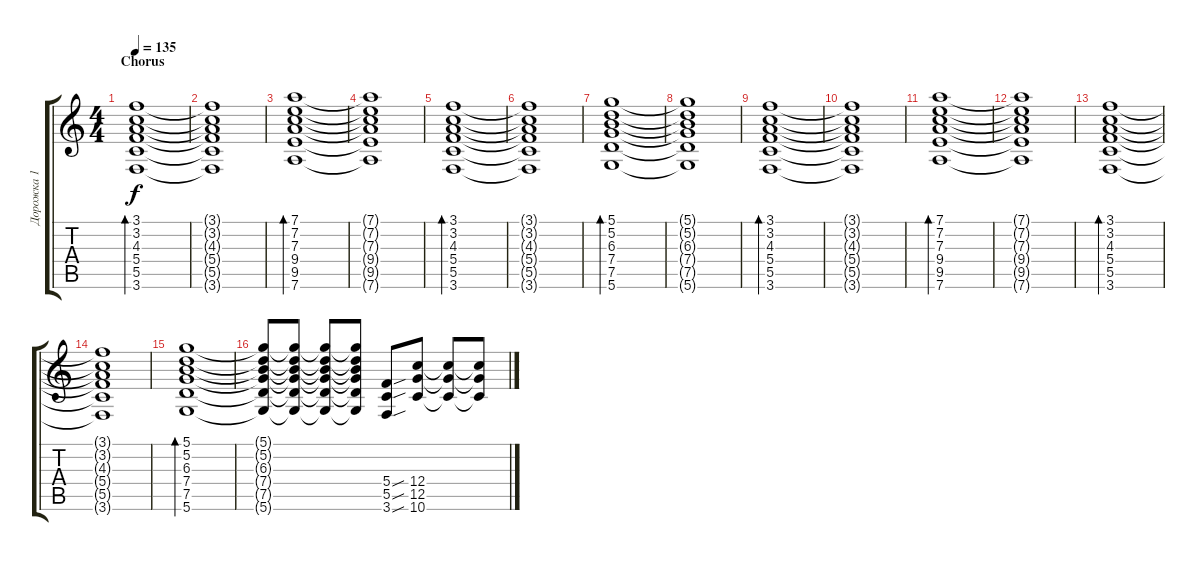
\track ("Дорожка 1" "Дорожка 1") {instrument electricguitarclean}
\staff {score tabs}
\tuning (D4 A3 F3 C3 G2 D2) {hide}
\ts (4 4)
\section ("" "Chorus")
\tempo 135
\clef g2
\ks c
(3.1 3.2 4.3 5.4 5.5 3.6).1{bd 120 dy f} |
(3.1{t} 3.2{t} 4.3{t} 5.4{t} 5.5{t} 3.6{t}).1 |
(7.1 7.2 7.3 9.4 9.5 7.6).1{bd 120} |
(7.1{t} 7.2{t} 7.3{t} 9.4{t} 9.5{t} 7.6{t}).1 |
(3.1 3.2 4.3 5.4 5.5 3.6).1{bd 120} |
(3.1{t} 3.2{t} 4.3{t} 5.4{t} 5.5{t} 3.6{t}).1 |
(5.1 5.2 6.3 7.4 7.5 5.6).1{bd 120} |
(5.1{t} 5.2{t} 6.3{t} 7.4{t} 7.5{t} 5.6{t}).1 |
(3.1 3.2 4.3 5.4 5.5 3.6).1{bd 120} |
(3.1{t} 3.2{t} 4.3{t} 5.4{t} 5.5{t} 3.6{t}).1 |
(7.1 7.2 7.3 9.4 9.5 7.6).1{bd 120} |
(7.1{t} 7.2{t} 7.3{t} 9.4{t} 9.5{t} 7.6{t}).1 |
(3.1 3.2 4.3 5.4 5.5 3.6).1{bd 120} |
(3.1{t} 3.2{t} 4.3{t} 5.4{t} 5.5{t} 3.6{t}).1 |
(5.1 5.2 6.3 7.4 7.5 5.6).1{bd 120} |
(5.1{t} 5.2{t} 6.3{t} 7.4{t} 7.5{t} 5.6{t}).8 (5.1{t} 5.2{t} 6.3{t} 7.4{t} 7.5{t} 5.6{t}).8 (5.1{t} 5.2{t} 6.3{t} 7.4{t} 7.5{t} 5.6{t}).8 (5.1{t} 5.2{t} 6.3{t} 7.4{t} 7.5{t} 5.6{t}).8 (5.4{sou} 5.5{sou} 3.6{sou}).8{instrument distortionguitar} (12.4 12.5 10.6).8 (12.4{t} 12.5{t} 10.6{t}).8 (12.4{t} 12.5{t} 10.6{t}).8
